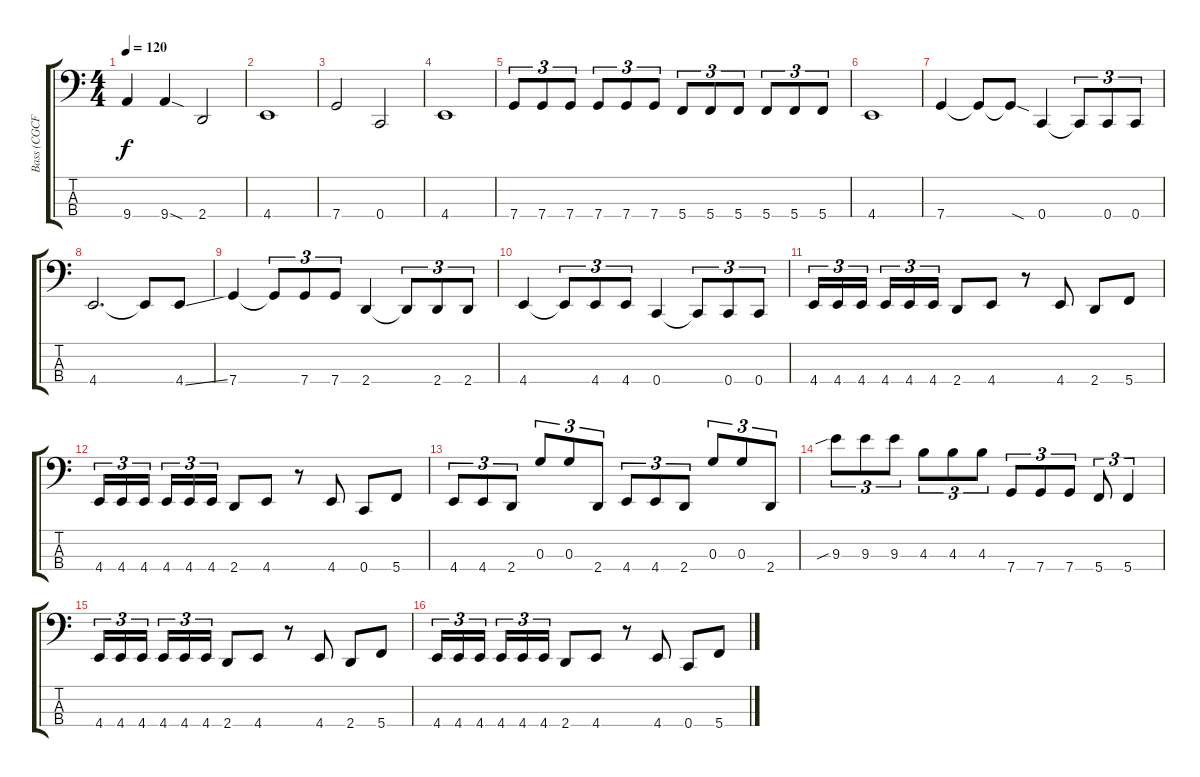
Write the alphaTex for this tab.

\track ("Bass (CGCF Tuning)" "Bass (CGCF") {instrument electricbassfinger}
\staff {score tabs}
\tuning (F2 C2 G2 C1) {hide}
\ts (4 4)
\tempo 120
\clef f4
\ks c
9.4.4{dy f} 9.4{sod}.4 2.4.2 |
4.4.1 |
7.4.2 0.4.2 |
4.4.1 |
7.4.8{tu (3 2)} 7.4.8{tu (3 2)} 7.4.8{tu (3 2)} 7.4.8{tu (3 2)} 7.4.8{tu (3 2)} 7.4.8{tu (3 2)} 5.4.8{tu (3 2)} 5.4.8{tu (3 2)} 5.4.8{tu (3 2)} 5.4.8{tu (3 2)} 5.4.8{tu (3 2)} 5.4.8{tu (3 2)} |
4.4.1 |
7.4.4 7.4{t}.8 7.4{sod t}.8 0.4.4 0.4{t}.8{tu (3 2)} 0.4.8{tu (3 2)} 0.4.8{tu (3 2)} |
4.4.2{d} 4.4{t}.8 4.4{ss}.8 |
7.4.4 7.4{t}.8{tu (3 2)} 7.4.8{tu (3 2)} 7.4.8{tu (3 2)} 2.4.4 2.4{t}.8{tu (3 2)} 2.4.8{tu (3 2)} 2.4.8{tu (3 2)} |
4.4.4 4.4{t}.8{tu (3 2)} 4.4.8{tu (3 2)} 4.4.8{tu (3 2)} 0.4.4 0.4{t}.8{tu (3 2)} 0.4.8{tu (3 2)} 0.4.8{tu (3 2)} |
4.4.16{tu (3 2)} 4.4.16{tu (3 2)} 4.4.16{tu (3 2) beam splitsecondary} 4.4.16{tu (3 2)} 4.4.16{tu (3 2)} 4.4.16{tu (3 2)} 2.4.8 4.4.8 r.8 4.4.8 2.4.8 5.4.8 |
4.4.16{tu (3 2)} 4.4.16{tu (3 2)} 4.4.16{tu (3 2) beam splitsecondary} 4.4.16{tu (3 2)} 4.4.16{tu (3 2)} 4.4.16{tu (3 2)} 2.4.8 4.4.8 r.8 4.4.8 0.4.8 5.4.8 |
4.4.8{tu (3 2)} 4.4.8{tu (3 2)} 2.4.8{tu (3 2)} 0.3.8{tu (3 2)} 0.3.8{tu (3 2)} 2.4.8{tu (3 2)} 4.4.8{tu (3 2)} 4.4.8{tu (3 2)} 2.4.8{tu (3 2)} 0.3.8{tu (3 2)} 0.3.8{tu (3 2)} 2.4.8{tu (3 2)} |
9.3{sib}.8{tu (3 2)} 9.3.8{tu (3 2)} 9.3.8{tu (3 2)} 4.3.8{tu (3 2)} 4.3.8{tu (3 2)} 4.3.8{tu (3 2)} 7.4.8{tu (3 2)} 7.4.8{tu (3 2)} 7.4.8{tu (3 2)} 5.4.8{tu (3 2)} 5.4.4{tu (3 2)} |
4.4.16{tu (3 2)} 4.4.16{tu (3 2)} 4.4.16{tu (3 2) beam splitsecondary} 4.4.16{tu (3 2)} 4.4.16{tu (3 2)} 4.4.16{tu (3 2)} 2.4.8 4.4.8 r.8 4.4.8 2.4.8 5.4.8 |
4.4.16{tu (3 2)} 4.4.16{tu (3 2)} 4.4.16{tu (3 2) beam splitsecondary} 4.4.16{tu (3 2)} 4.4.16{tu (3 2)} 4.4.16{tu (3 2)} 2.4.8 4.4.8 r.8 4.4.8 0.4.8 5.4.8
